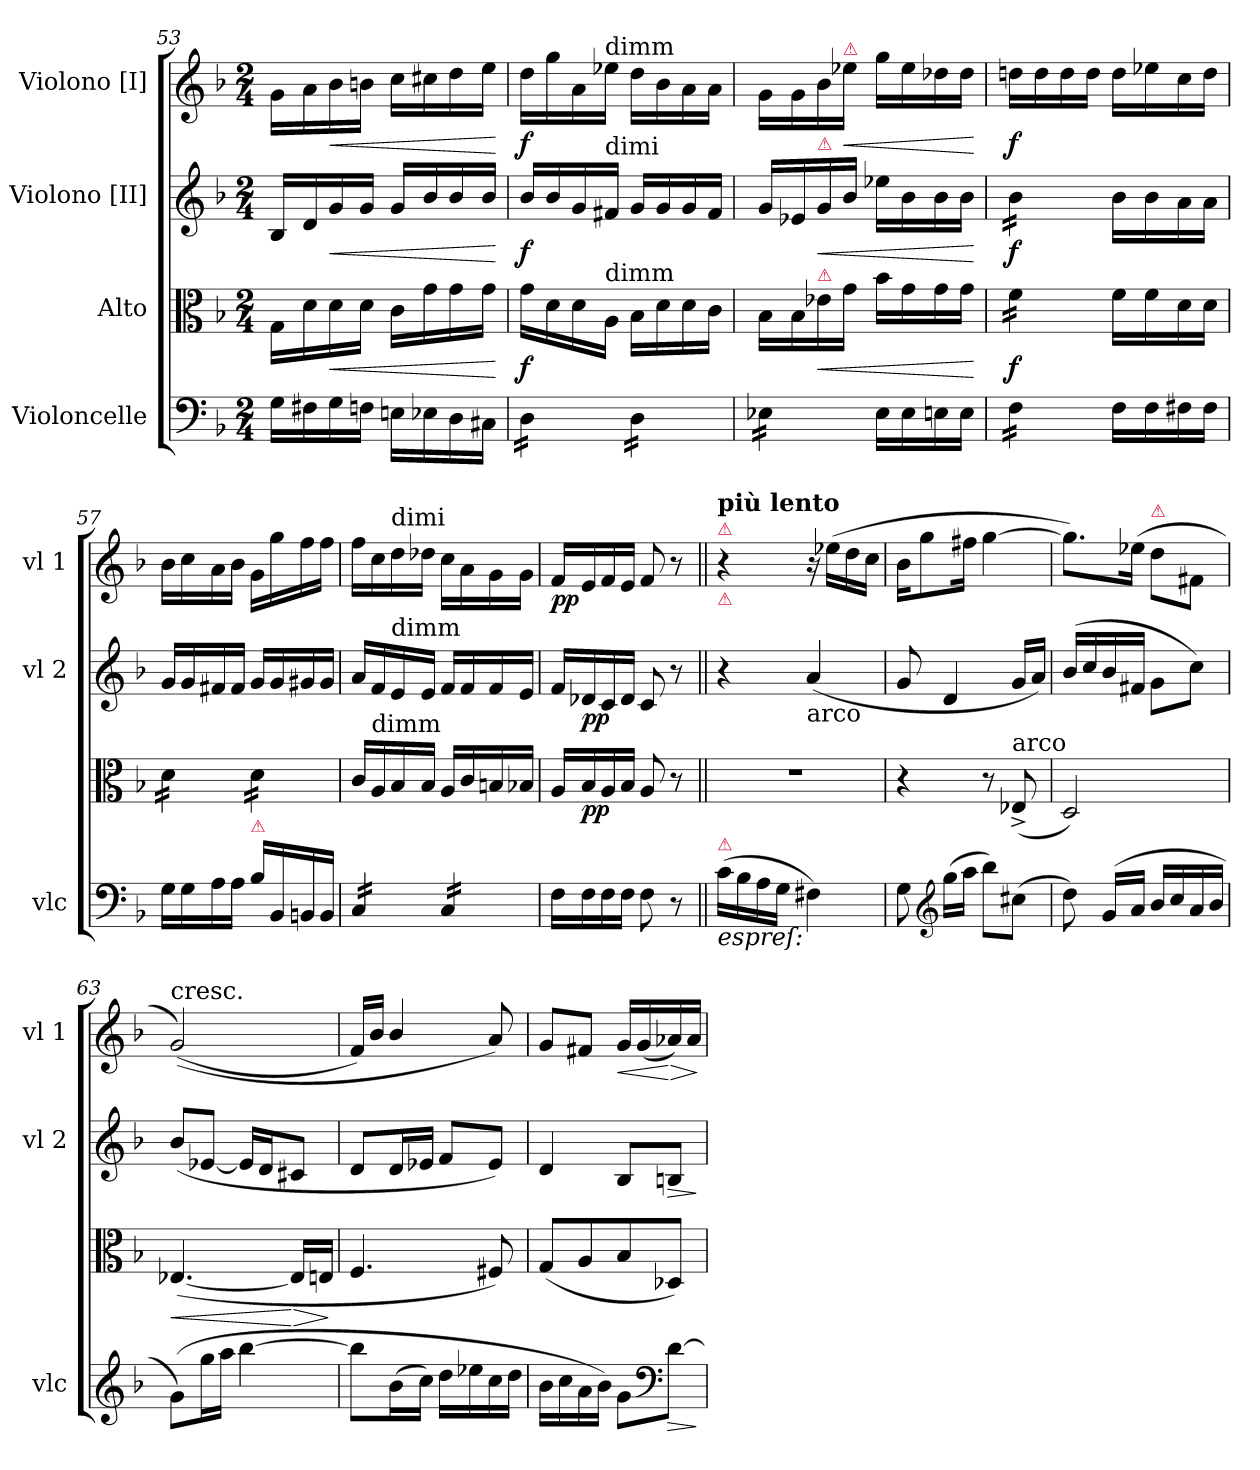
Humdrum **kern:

**kern	**dynam	**kern	**dynam	**kern	**dynam	**kern	**dynam
*part4	*part4	*part3	*part3	*part2	*part2	*part1	*part1
*staff4	*staff4	*staff3	*staff3	*staff2	*staff2	*staff1	*staff1
*I"Violoncelle	*	*I"Alto	*	*I"Violono [II]	*	*I"Violono [I]	*
*I'vlc	*	*	*	*I'vl 2	*	*I'vl 1	*
*clefF4	*	*clefC3	*	*clefG2	*	*clefG2	*
*k[b-]	*	*k[b-]	*	*k[b-]	*	*k[b-]	*
*F:	*	*F:	*	*F:	*	*F:	*
*M2/4	*	*M2/4	*	*M2/4	*	*M2/4	*
=53	=53	=53	=53	=53	=53	=53	=53
16G\LL	.	16G\LL	.	16B-/LL	.	16g\LL	.
16F#X\	.	16d\	.	16d/	.	16a\	.
!	!	!	!LO:HP:b	!	!LO:HP:b	!	!LO:HP:b
16G\	.	16d\	<	16g/	<	16b-\	<
16Fn\JJ	.	16d\JJ	.	16g/JJ	.	16bn\JJ	.
16En\LL	.	16c\LL	.	16g/LL	.	16cc\LL	.
16E-X\	.	16g\	.	16b-/	.	16cc#X\	.
16D\	.	16g\	.	16b-/	.	16dd\	.
16C#X\JJ	.	16g\JJ	.	16b-/JJ	.	16ee\JJ	.
.	.	.	[	.	[	.	[
=54	=54	=54	=54	=54	=54	=54	=54
*tremolo	*	*	*	*	*	*	*
16D\LL	.	16g\LL	f	16b-/LL	f	16dd\LL	f
16D\	.	16d\	.	16b-/	.	16gg\	.
16D\	.	16d\	.	16g/	.	16a\	.
!	!	!	!	!	!	!LO:TX:t=dimm	!
!	!	!	!	!LO:TX:t=dimi	!	!	!
!	!	!LO:TX:t=dimm	!	!	!	!	!
16D\JJ	.	16A\JJ	.	16f#X/JJ	.	16ee-X\JJ	.
16D\LL	.	16B-\LL	.	16g/LL	.	16dd\LL	.
16D\	.	16d\	.	16g/	.	16b-\	.
16D\	.	16d\	.	16g/	.	16a\	.
16D\JJ	.	16c\JJ	.	16f#/JJ	.	16a\JJ	.
=55	=55	=55	=55	=55	=55	=55	=55
16E-X\LL	.	16B-\LL	.	16g/LL	.	16g\LL	.
16E-X\	.	16B-\	.	16e-X/	.	16g\	.
!	!	!	!	!LO:TX:a:color=crimson:t=⚠	!	!	!
!	!	!LO:TX:a:color=crimson:t=⚠	!	!	!	!	!
!	!	!	!LO:HP:b	!	!LO:HP:b	!	!
16E-X\	.	16e-X\	<	16g/	<	16b-\	.
!	!	!	!	!	!	!LO:TX:a:color=crimson:t=⚠	!
!	!	!	!	!	!	!	!LO:HP:b
16E-X\JJ	.	16g\JJ	.	16b-/JJ	.	16ee-X\JJ	<
*Xtremolo	*	*	*	*	*	*	*
16E-\LL	.	16b-\LL	.	16ee-X\LL	.	16gg\LL	.
16E-\	.	16g\	.	16b-\	.	16ee-\	.
16En\	.	16g\	.	16b-\	.	16dd-X\	.
16E\JJ	.	16g\JJ	.	16b-\JJ	.	16dd-\JJ	.
.	.	.	[	.	[	.	[
=56	=56	=56	=56	=56	=56	=56	=56
*tremolo	*	*	*	*	*	*	*
*	*	*tremolo	*	*	*	*	*
*	*	*	*	*tremolo	*	*	*
16F\LL	.	16f\LL	f	16b-\LL	f	16ddn\LL	f
16F\	.	16f\	.	16b-\	.	16dd\	.
16F\	.	16f\	.	16b-\	.	16dd\	.
16F\JJ	.	16f\JJ	.	16b-\JJ	.	16dd\JJ	.
*	*	*	*	*Xtremolo	*	*	*
*	*	*Xtremolo	*	*	*	*	*
*Xtremolo	*	*	*	*	*	*	*
16F\LL	.	16f\LL	.	16b-\LL	.	16dd\LL	.
16F\	.	16f\	.	16b-\	.	16ee-X\	.
16F#X\	.	16d\	.	16a\	.	16cc\	.
16F#\JJ	.	16d\JJ	.	16a\JJ	.	16dd\JJ	.
=57	=57	=57	=57	=57	=57	=57	=57
*	*	*tremolo	*	*	*	*	*
16G\LL	.	16d\LL	.	16g/LL	.	16b-\LL	.
16G\	.	16d\	.	16g/	.	16cc\	.
16A\	.	16d\	.	16f#X/	.	16a\	.
16A\JJ	.	16d\JJ	.	16f#/JJ	.	16b-\JJ	.
!LO:TX:a:color=crimson:t=⚠	!	!	!	!	!	!	!
16B-\LL	.	16d\LL	.	16g/LL	.	16g\LL	.
16BB-/	.	16d\	.	16g/	.	16gg\	.
16BBn/	.	16d\	.	16g#X/	.	16ff\	.
16BB/JJ	.	16d\JJ	.	16g#/JJ	.	16ff\JJ	.
*	*	*Xtremolo	*	*	*	*	*
=58	=58	=58	=58	=58	=58	=58	=58
*tremolo	*	*	*	*	*	*	*
16C/LL	.	16c/LL	.	16a/LL	.	16ff\LL	.
!	!	!LO:TX:t=dimm	!	!	!	!	!
16C/	.	16A/	.	16f/	.	16cc\	.
!	!	!	!	!	!	!LO:TX:t=dimi	!
!	!	!	!	!LO:TX:t=dimm	!	!	!
16C/	.	16B-/	.	16e/	.	16dd\	.
16C/JJ	.	16B-/JJ	.	16e/JJ	.	16dd-X\JJ	.
16C/LL	.	16A/LL	.	16f/LL	.	16cc\LL	.
16C/	.	16c/	.	16f/	.	16a\	.
16C/	.	16Bn/	.	16f/	.	16g\	.
16C/JJ	.	16B-X/JJ	.	16e/JJ	.	16g\JJ	.
*Xtremolo	*	*	*	*	*	*	*
=59	=59	=59	=59	=59	=59	=59	=59
16F\LL	.	16A/LL	.	16f/LL	.	16f/LL	pp
16F\	.	16B-/	pp	16d-X/	pp	16e/	.
16F\	.	16A/	.	16c/	.	16f/	.
16F\JJ	.	16B-/JJ	.	16d-/JJ	.	16e/JJ	.
8F\	.	8A/	.	8c/	.	8f/	.
8r	.	8r	.	8r	.	8r	.
=60||	=60||	=60||	=60||	=60||	=60||	=60||	=60||
!	!	!	!	!	!	!LO:TX:a:color=crimson:t=⚠	!
!	!	!	!	!	!	!LO:TX:b:color=crimson:t=⚠	!
!	!	!	!	!	!	!LO:TX:a:B:t=più lento	!
!LO:TX:b:i:t=espreſ&colon;	!	!	!	!	!	!	!
!LO:TX:a:color=crimson:t=⚠	!	!	!	!	!	!	!
(16c\LL	.	2r	.	4r	.	4r	.
16B-\	.	.	.	.	.	.	.
16A\	.	.	.	.	.	.	.
16G\JJ	.	.	.	.	.	.	.
!	!	!	!	!LO:TX:b:t=arco	!	!	!
4F#X\)	.	.	.	(>4a/	.	16r	.
.	.	.	.	.	.	(16ee-X\LL	.
.	.	.	.	.	.	16dd\	.
.	.	.	.	.	.	16cc\JJ	.
=61	=61	=61	=61	=61	=61	=61	=61
8G\	.	4r	.	8g/	.	16b-\KL	.
.	.	.	.	.	.	8gg\	.
*clefG2	*	*	*	*	*	*	*
(16gg\LL	.	.	.	4d/	.	.	.
16aa\JJ	.	.	.	.	.	16ff#X\Jk	.
8bb-\L)	.	8r	.	.	.	[4gg\	.
!	!	!LO:TX:a:t=arco	!	!	!	!	!
(8cc#X\J	.	(>8E-X^/	.	16g/LL	.	.	.
.	.	.	.	16a/JJ)	.	.	.
=62	=62	=62	=62	=62	=62	=62	=62
8dd\)	.	2D/)	.	(<16b-/LL	.	8.gg\L])	.
.	.	.	.	16cc/	.	.	.
(<16g/LL	.	.	.	16b-/	.	.	.
16a/JJ	.	.	.	16f#X/JJ	.	(16ee-X\Jk	.
!	!	!	!	!	!	!LO:TX:a:color=crimson:t=⚠	!
16b-/LL	.	.	.	8g\L	.	8dd\L	.
16cc/	.	.	.	.	.	.	.
16a/	.	.	.	8cc\J)	.	8f#X\J	.
16b-/JJ	.	.	.	.	.	.	.
=63	=63	=63	=63	=63	=63	=63	=63
!	!	!	!	!	!	!LO:TX:t=cresc.	!
!	!	!	!LO:HP:b	!	!	!	!
(8g\L)	.	(>[4.E-X/	<	(8b-/L	.	((2g/)	.
16gg\L	.	.	.	[8e-X/J	.	.	.
16aa\JJ	.	.	.	.	.	.	.
[4bb-\	.	.	.	16e-/LL]	.	.	.
.	.	.	.	16d/J	.	.	.
!	!	!	!LO:HP:n=1:b	!	!	!	!
.	.	16E-/LL]	[ >	8c#X/J	.	.	.
.	.	16En/JJ	.	.	.	.	.
.	.	.	]	.	.	.	.
=64	=64	=64	=64	=64	=64	=64	=64
8bb-\L]	.	4.F/	.	8d/L	.	16f/LL)	.
.	.	.	.	.	.	16b-/JJ	.
(16b-\L	.	.	.	16d/L	.	4b-/	.
16cc\JJ)	.	.	.	16e-X/JJ	.	.	.
16dd\LL	.	.	.	8f/L	.	.	.
16ee-X\	.	.	.	.	.	.	.
16cc\	.	8F#X/)	.	8e-/J)	.	8a/)	.
16dd\JJ	.	.	.	.	.	.	.
=65	=65	=65	=65	=65	=65	=65	=65
16b-\LL	.	(8G/L	.	4d/	.	8g/L	.
16cc\	.	.	.	.	.	.	.
16a\	.	8A/	.	.	.	8f#X/J	.
16b-\JJ)	.	.	.	.	.	.	.
!	!	!	!	!	!	!	!LO:HP:b
8g\L	.	8B-/	.	8B-/L	.	16g/LL	<
.	.	.	.	.	.	(16g/	.
*clefF4	*	*	*	*	*	*	*
!	!LO:HP:b	!	!	!	!LO:HP:b	!	!LO:HP:n=1:b
[8d\J	>	8D-X/J)	.	8Bn/J	>	16a-X/)	[ >
.	.	.	.	.	.	16a-/JJ	.
.	]	.	.	.	]	.	]
=	=	=	=	=	=	=	=
*-	*-	*-	*-	*-	*-	*-	*-
